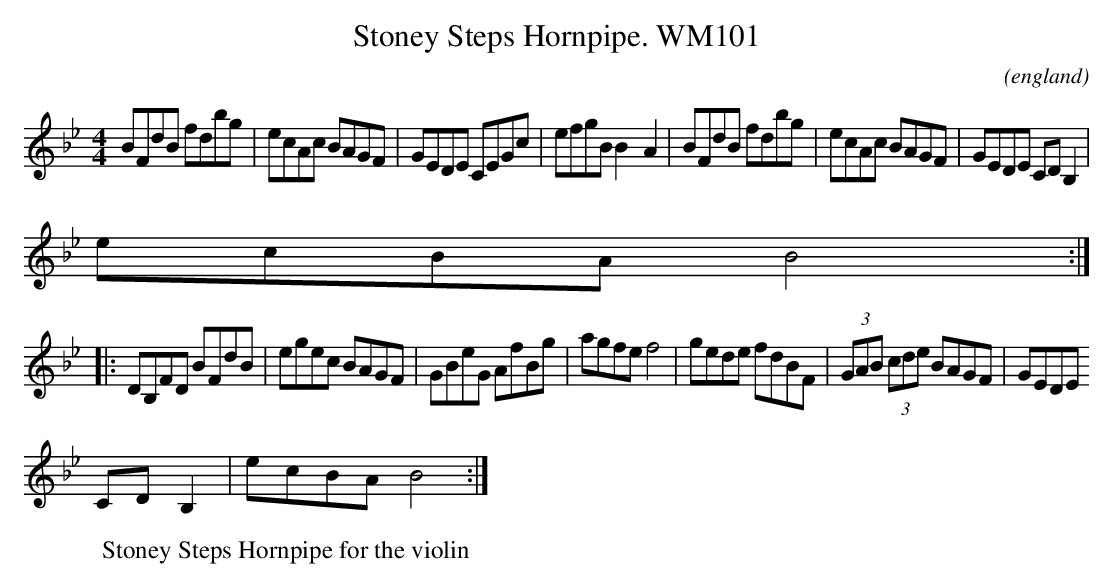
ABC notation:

X:1
T:Stoney Steps Hornpipe. WM101
O:england
M:4/4
L:1/8
C:
W:Stoney Steps Hornpipe for the violin
K:CDor
BFdB fdbg|ecAc BAGF|GEDE CEGc|efgBB2-A2|BFdB fdbg|ecAc BAGF|GEDE CDB,2|
ecBAB4:|
|:DB,FD BFdB|egec BAGF|GBeG AfBg|agfef4|gede fdBF|(3GAB (3cde BAGF|GEDE
CD B,2|ecBAB4:|]
